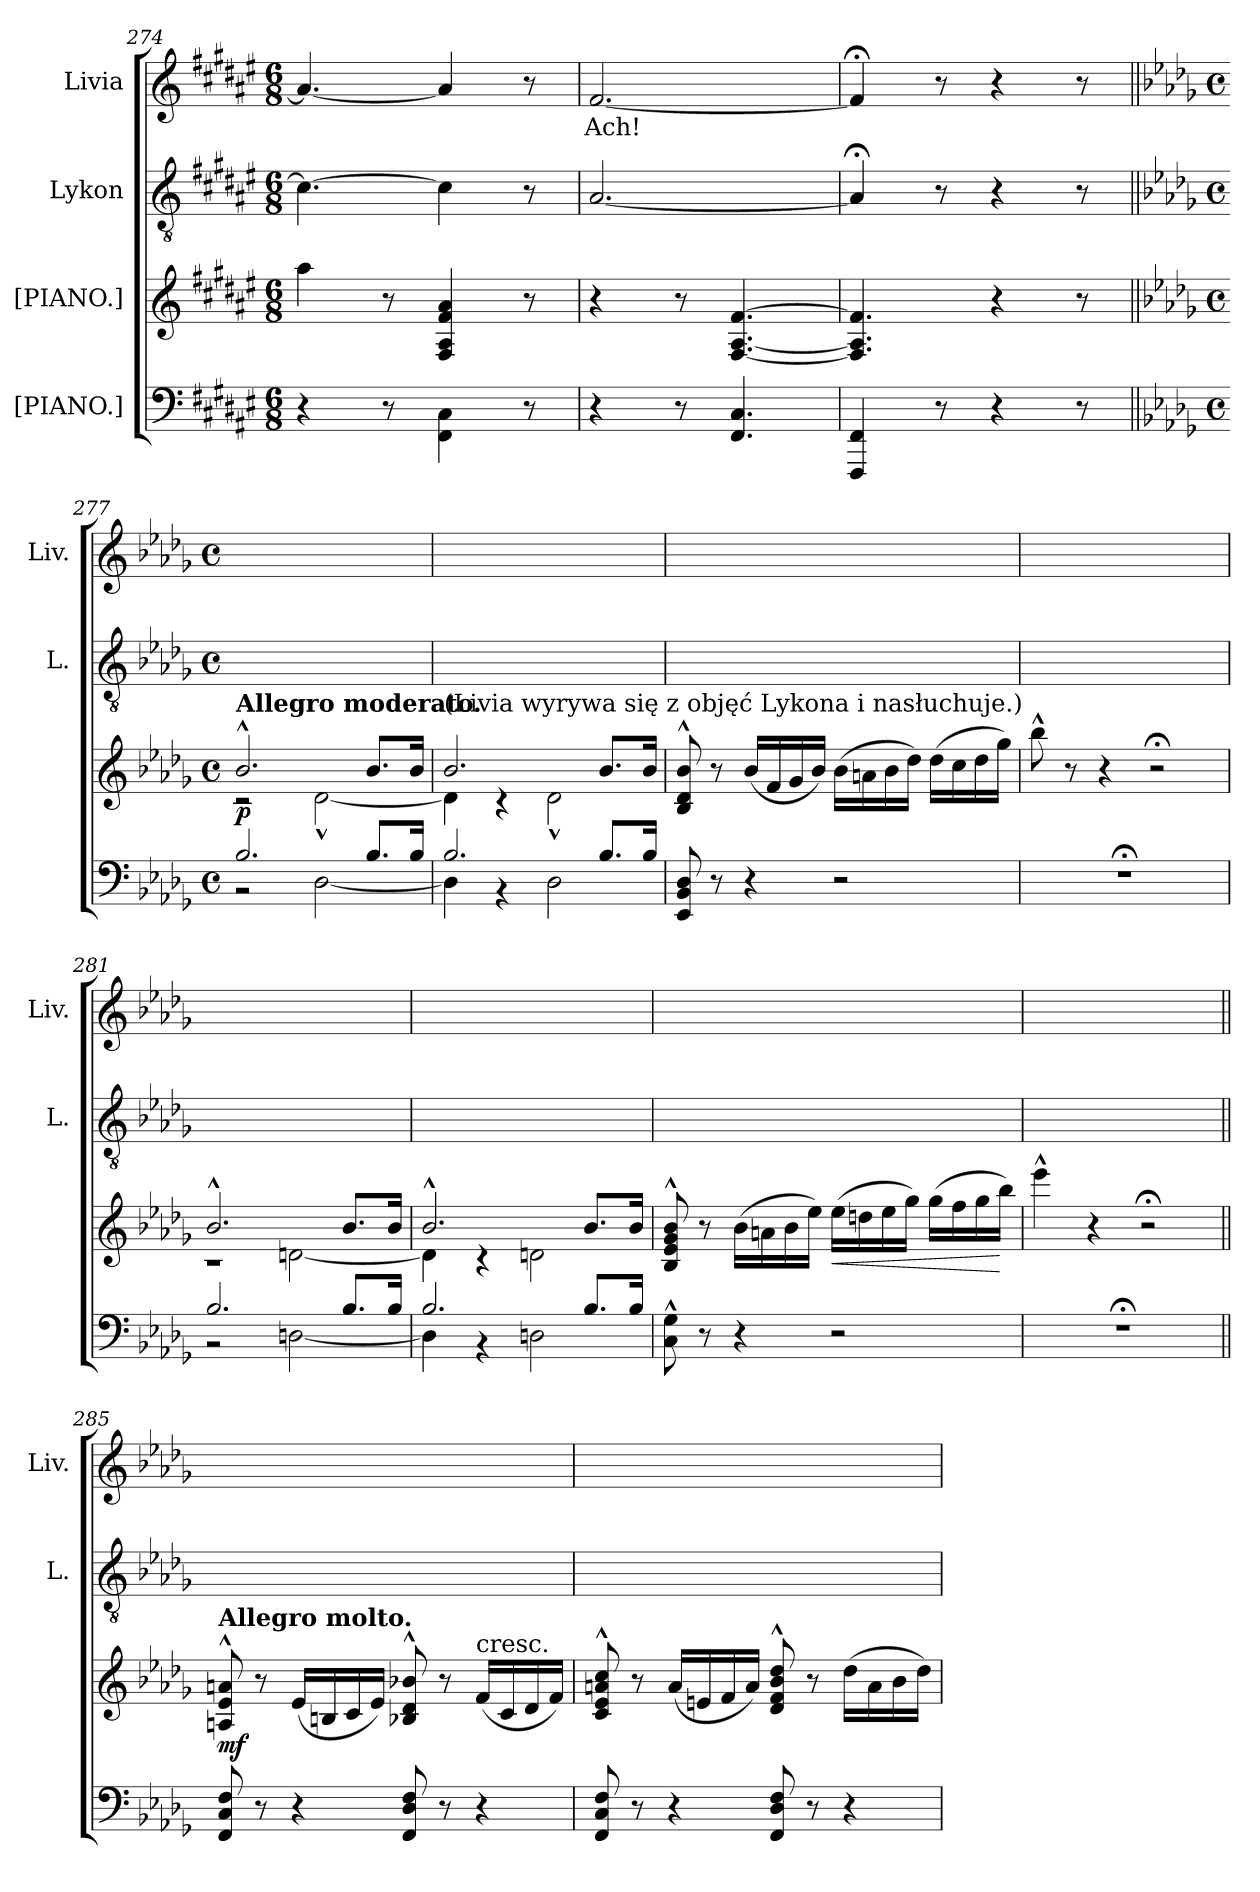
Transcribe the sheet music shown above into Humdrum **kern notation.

**kern	**kern	**dynam	**kern	**kern	**text
*part4	*part3	*part3	*part2	*part1	*part1
*staff4	*staff3	*staff3	*staff2	*staff1	*staff1
*I"[PIANO.]	*I"[PIANO.]	*	*I"Lykon	*I"Livia	*
*	*	*	*I'L.	*I'Liv.	*
*clefF4	*clefG2	*	*clefGv2	*clefG2	*
*k[f#c#g#d#a#e#]	*k[f#c#g#d#a#e#]	*	*k[f#c#g#d#a#e#]	*k[f#c#g#d#a#e#]	*
*M6/8	*M6/8	*	*M6/8	*M6/8	*
=274	=274	=274	=274	=274	=274
4r	4aa#\	.	4.c#\_	4.a#/_	.
8r	8r	.	.	.	.
4FF#\ 4C#\	4F#/ 4A#/ 4f#/ 4a#/	.	4c#\]	4a#/]	.
8r	8r	.	8r	8r	.
=275	=275	=275	=275	=275	=275
4r	4r	.	[2.A#/	[2.f#/	Ach!
8r	8r	.	.	.	.
4.FF#/ 4.C#/	[4.F#/ [4.A#/ [4.f#/	.	.	.	.
=276	=276	=276	=276	=276	=276
4FFF#/ 4FF#/	4.F#]/ 4.A#]/ 4.f#]/	.	4A#;</]	4f#;</]	.
8r	.	.	8r	8r	.
4r	4r	.	4r	4r	.
8r	8r	.	8r	8r	.
=277||	=277||	=277||	=277||	=277||	=277||
*k[b-e-a-d-g-]	*k[b-e-a-d-g-]	*	*k[b-e-a-d-g-]	*k[b-e-a-d-g-]	*
*M4/4	*M4/4	*	*M4/4	*M4/4	*
*met(c)	*met(c)	*	*met(c)	*met(c)	*
*^	*^	*	*	*	*
!	!	!LO:TX:a:B:t=Allegro moderato.	!	!	!	!	!
2.B-/	2r	2.b-^^/	2rc	p	1ryy	1ryy	.
.	[2D-\	.	[2d-^^>\	.	.	.	.
8.B-/L	.	8.b-/L	.	.	.	.	.
16B-/Jk	.	16b-/Jk	.	.	.	.	.
=278	=278	=278	=278	=278	=278	=278	=278
!	!	!LO:TX:a:t=(Livia wyrywa się z objęć Lykona i nasłuchuje.)	!	!	!	!	!
2.B-/	4D-\]	2.b-/	4d-\]	.	1ryy	1ryy	.
.	4r	.	4r	.	.	.	.
.	2D-\	.	2d-^^>\	.	.	.	.
8.B-/L	.	8.b-/L	.	.	.	.	.
16B-/Jk	.	16b-/Jk	.	.	.	.	.
*v	*v	*	*	*	*	*	*
*	*v	*v	*	*	*	*
=279	=279	=279	=279	=279	=279
8EE-/ 8BB-/ 8D-/	8B-^^/ 8d-^^/ 8b-^^/	.	1ryy	1ryy	.
8r	8r	.	.	.	.
4r	(16b-/LL	.	.	.	.
.	16f/	.	.	.	.
.	16g-/	.	.	.	.
.	16b-/JJ)	.	.	.	.
2r	(>16b-\LL	.	.	.	.
.	16an\	.	.	.	.
.	16b-\	.	.	.	.
.	16dd-\JJ)	.	.	.	.
.	(>16dd-\LL	.	.	.	.
.	16cc\	.	.	.	.
.	16dd-\	.	.	.	.
.	16gg-\JJ)	.	.	.	.
=280	=280	=280	=280	=280	=280
1r;<	8bb-^^\	.	1ryy	1ryy	.
.	8r	.	.	.	.
.	4r	.	.	.	.
.	2r;<	.	.	.	.
=281	=281	=281	=281	=281	=281
*^	*^	*	*	*	*
!	!	!	!LO:N:vis=1	!	!	!	!
2.B-/	2rBB	2.b-^^/	2rc	.	1ryy	1ryy	.
.	[2Dn\	.	[2dn\	.	.	.	.
8.B-/L	.	8.b-/L	.	.	.	.	.
16B-/Jk	.	16b-/Jk	.	.	.	.	.
=282	=282	=282	=282	=282	=282	=282	=282
2.B-/	4D\]	2.b-^^/	4d\]	.	1ryy	1ryy	.
.	4r	.	4r	.	.	.	.
.	2Dn\	.	2dn\	.	.	.	.
8.B-/L	.	8.b-/L	.	.	.	.	.
16B-/Jk	.	16b-/Jk	.	.	.	.	.
*v	*v	*	*	*	*	*	*
*	*v	*v	*	*	*	*
=283	=283	=283	=283	=283	=283
8C^^\ 8G-^^\	8B-^^/ 8e-^^/ 8g-^^/ 8b-^^/	.	1ryy	1ryy	.
8r	8r	.	.	.	.
4r	(16b-\LL	.	.	.	.
.	16an\	.	.	.	.
.	16b-\	.	.	.	.
.	16ee-\JJ)	.	.	.	.
!	!	!LO:HP:b	!	!	!
2r	(16ee-\LL	<	.	.	.
.	16ddn\	.	.	.	.
.	16ee-\	.	.	.	.
.	16gg-\JJ)	.	.	.	.
.	(16gg-\LL	.	.	.	.
.	16ff\	.	.	.	.
.	16gg-\	.	.	.	.
.	16bb-\JJ)	[	.	.	.
=284	=284	=284	=284	=284	=284
1r;<	4eee-^^\	.	1ryy	1ryy	.
.	4r	.	.	.	.
.	2r;<	.	.	.	.
=285||	=285||	=285||	=285||	=285||	=285||
!	!LO:TX:a:B:t=Allegro molto.	!	!	!	!
8FF/ 8C/ 8F/	8An^^/ 8e-^^/ 8an^^/	mf	1ryy	1ryy	.
8r	8r	.	.	.	.
4r	(16e-/LL	.	.	.	.
.	16Bn/	.	.	.	.
.	16c/	.	.	.	.
.	16e-/JJ)	.	.	.	.
8FF/ 8D-/ 8F/	8B-X^^/ 8d-^^/ 8b-X^^/	.	.	.	.
8r	8r	.	.	.	.
!	!LO:TX:t=cresc.	!	!	!	!
4r	(16f/LL	.	.	.	.
.	16c/	.	.	.	.
.	16d-/	.	.	.	.
.	16f/JJ)	.	.	.	.
=286	=286	=286	=286	=286	=286
8FF/ 8C/ 8F/	8c^^/ 8e-^^/ 8an^^/ 8cc^^/	.	1ryy	1ryy	.
8r	8r	.	.	.	.
4r	(16a/LL	.	.	.	.
.	16en/	.	.	.	.
.	16f/	.	.	.	.
.	16a/JJ)	.	.	.	.
8FF/ 8D-/ 8F/	8d-^^/ 8f^^/ 8b-^^/ 8dd-^^/	.	.	.	.
8r	8r	.	.	.	.
4r	(16dd-\LL	.	.	.	.
.	16a\	.	.	.	.
.	16b-\	.	.	.	.
.	16dd-\JJ)	.	.	.	.
=	=	=	=	=	=
*-	*-	*-	*-	*-	*-
